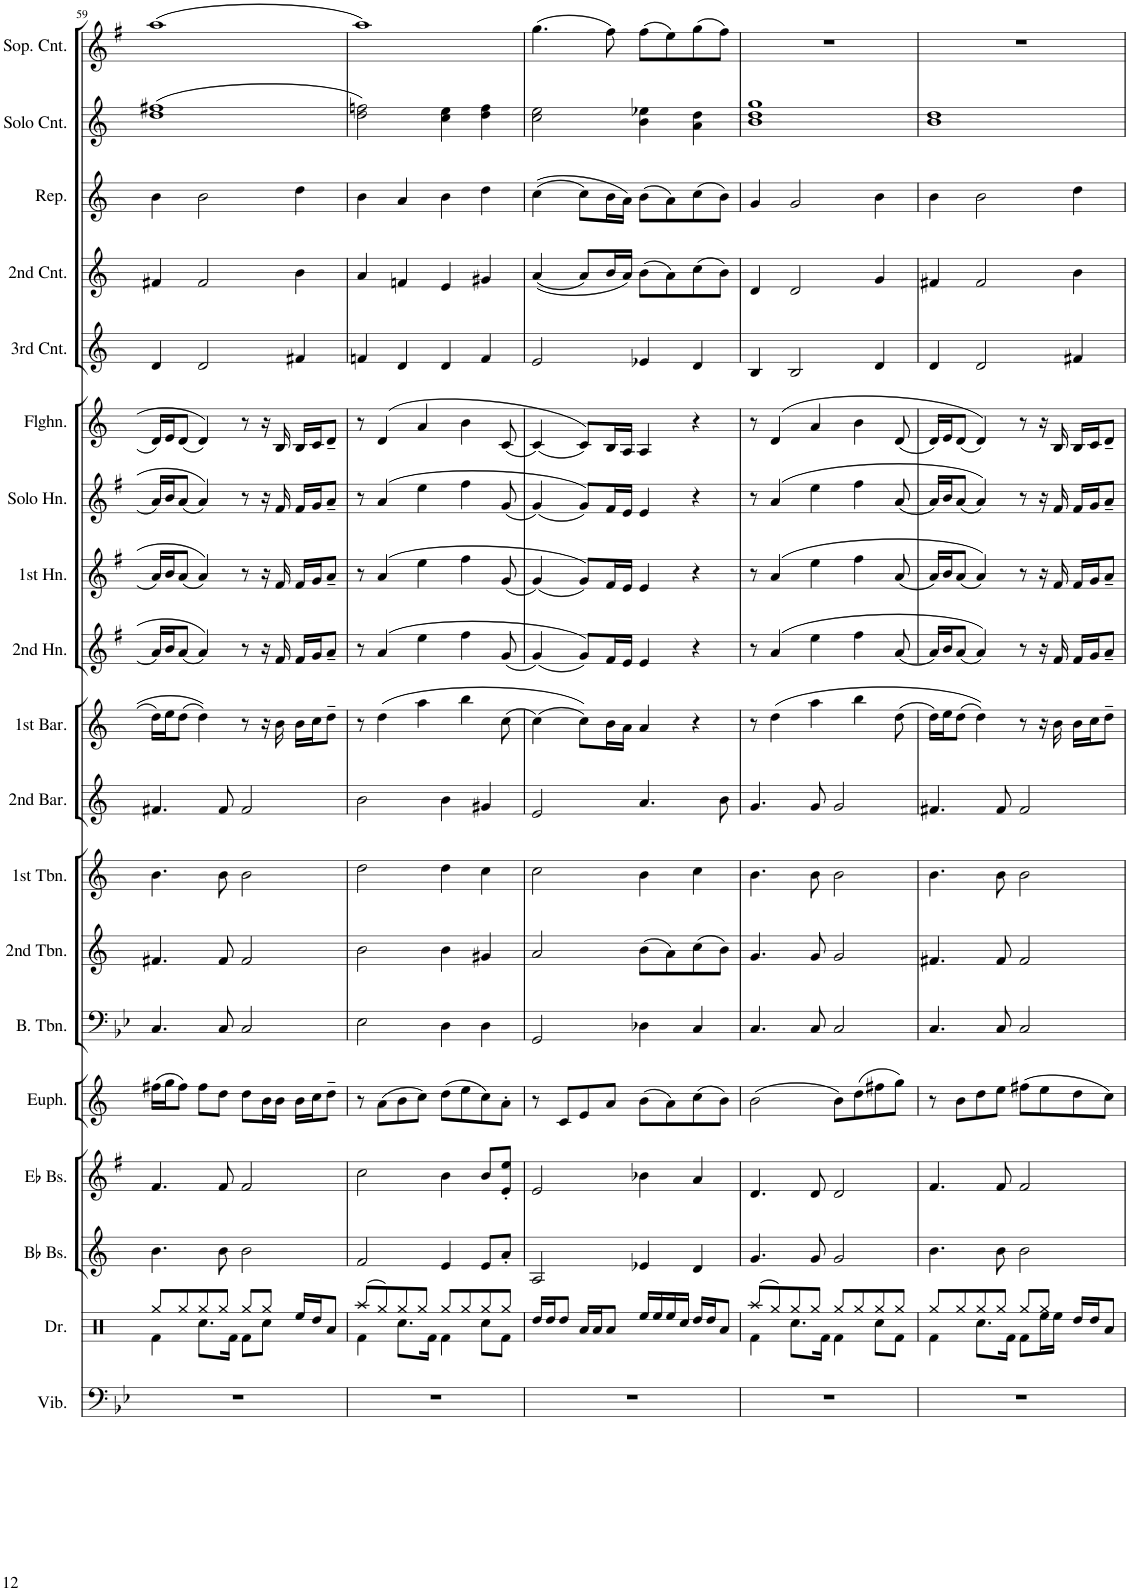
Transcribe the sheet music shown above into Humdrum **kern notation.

**kern	**kern	**kern	**kern	**kern	**kern	**kern	**kern	**kern	**kern	**kern	**kern	**kern	**kern	**kern	**kern	**kern	**kern	**kern
*part19	*part18	*part17	*part16	*part15	*part14	*part13	*part12	*part11	*part10	*part9	*part8	*part7	*part6	*part5	*part4	*part3	*part2	*part1
*staff19	*staff18	*staff17	*staff16	*staff15	*staff14	*staff13	*staff12	*staff11	*staff10	*staff9	*staff8	*staff7	*staff6	*staff5	*staff4	*staff3	*staff2	*staff1
*I"Percussion	*I"Drum Kit	*I"Bb Bass	*I"Eb Bass	*I"Euphonium	*I"Bass Trombone	*I"2nd Trombone	*I"1st Trombone	*I"2nd Baritone	*I"1st Baritone	*I"2nd Horn	*I"1st Horn	*I"Solo Horn	*I"Flugelhorn	*I"3rd Cornet	*I"2nd Cornet	*I"Repiano	*I"Solo Cornet	*I"Soprano Cornet
*I'Perc.	*I'Dr.	*I'Bb Bs.	*I'Eb Bs.	*I'Euph.	*I'B. Tbn.	*I'2nd Tbn.	*I'1st Tbn.	*I'2nd Bar.	*I'1st Bar.	*I'2nd Hn.	*I'1st Hn.	*I'Solo Hn.	*I'Flghn.	*I'3rd Cnt.	*I'2nd Cnt.	*I'Rep.	*I'Solo Cnt.	*I'Sop. Cnt.
!!LO:PB:g=z
*clefF4	*clefX	*clefG2	*clefG2	*clefG2	*clefF4	*clefG2	*clefG2	*clefG2	*clefG2	*clefG2	*clefG2	*clefG2	*clefG2	*clefG2	*clefG2	*clefG2	*clefG2	*clefG2
*	*	*Trd15c26	*Trd12c21	*Trd8c14	*	*Trd8c14	*Trd8c14	*Trd8c14	*Trd8c14	*Trd5c9	*Trd5c9	*Trd5c9	*Trd1c2	*Trd1c2	*Trd1c2	*Trd1c2	*Trd1c2	*Trd-2c-3
*k[b-e-]	*k[]	*k[]	*k[f#]	*k[]	*k[b-e-]	*k[]	*k[]	*k[]	*k[]	*k[f#]	*k[f#]	*k[f#]	*k[]	*k[]	*k[]	*k[]	*k[]	*k[f#]
*M4/4	*M4/4	*M4/4	*M4/4	*M4/4	*M4/4	*M4/4	*M4/4	*M4/4	*M4/4	*M4/4	*M4/4	*M4/4	*M4/4	*M4/4	*M4/4	*M4/4	*M4/4	*M4/4
*met(c)	*met(c)	*met(c)	*met(c)	*met(c)	*met(c)	*met(c)	*met(c)	*met(c)	*met(c)	*met(c)	*met(c)	*met(c)	*met(c)	*met(c)	*met(c)	*met(c)	*met(c)	*met(c)
=59	=59	=59	=59	=59	=59	=59	=59	=59	=59	=59	=59	=59	=59	=59	=59	=59	=59	=59
*	*^	*	*	*	*	*	*	*	*	*	*	*	*	*	*	*	*	*
1r	8Rgg/L	4Rf\	4.b\	4.f#/	(16ff#X\LL	4.C/	4.f#X/	4.b\	4.f#X/	16dd\LL	16a/LL	16a/LL	16a/LL	16d/LL	4d/	4f#X/	4b\	(1dd 1ff#X	(1aa
.	.	.	.	.	16gg\J	.	.	.	.	16ee\J	16b/J	16b/J	16b/J	16e/J	.	.	.	.	.
.	8Rgg/	.	.	.	8ff#\J)	.	.	.	.	(8dd\J	(8a/J	(8a/J	(8a/J	(8d/J	.	.	.	.	.
.	8Rgg/	8.Rcc\L	.	.	8ff#\L	.	.	.	.	4dd\)	4a/)	4a/)	4a/)	4d/)	2d/	2f#/	2b\	.	.
.	8Rgg/J	.	8b\	8f#/	8dd\J	8C/	8f#/	8b\	8f#/	.	.	.	.	.	.	.	.	.	.
.	.	16Rf\Jk	.	.	.	.	.	.	.	.	.	.	.	.	.	.	.	.	.
.	8Rgg/L	8Rf\L	2b\	2f#/	8dd\L	2C/	2f#/	2b\	2f#/	8r	8r	8r	8r	8r	.	.	.	.	.
.	8Rgg/J	8Rcc\J	.	.	16b\L	.	.	.	.	16r	16r	16r	16r	16r	.	.	.	.	.
.	.	.	.	.	16b\JJ	.	.	.	.	16b\	16f#/	16f#/	16f#/	16B/	.	.	.	.	.
.	16Ree/LL	4ryy	.	.	16b\LL	.	.	.	.	16b\LL	16f#/LL	16f#/LL	16f#/LL	16B/LL	4f#X/	4b\	4dd\	.	.
.	16Rdd/J	.	.	.	16cc\J	.	.	.	.	16cc\J	16g/J	16g/J	16g/J	16c/J	.	.	.	.	.
.	8Ra/J	.	.	.	8dd~\J	.	.	.	.	8dd~\J	8a~/J	8a~/J	8a~/J	8d~/J	.	.	.	.	.
=60	=60	=60	=60	=60	=60	=60	=60	=60	=60	=60	=60	=60	=60	=60	=60	=60	=60	=60	=60
1r	(8Raa/L	4Rf\	2f/	2cc\	8r	2E-\	2b\	2dd\	2b\	8r	8r	8r	8r	8r	4fn/	4a/	4b\	2dd\ 2ffn\)	1aa)
.	8Rgg/)	.	.	.	(8a\L	.	.	.	.	(4dd\	(4a/	(4a/	(4a/	(4d/	.	.	.	.	.
.	8Rgg/	8.Rcc\L	.	.	8b\	.	.	.	.	.	.	.	.	.	4d/	4fn/	4a/	.	.
.	8Rgg/J	.	.	.	8cc\J)	.	.	.	.	4aa\	4ee\	4ee\	4ee\	4a/	.	.	.	.	.
.	.	16Rf\Jk	.	.	.	.	.	.	.	.	.	.	.	.	.	.	.	.	.
.	8Rgg/L	4Rf\	4e/	4b\	(8dd\L	4D\	4b\	4dd\	4b\	.	.	.	.	.	4d/	4e/	4b\	4cc\ 4ee\	.
.	8Rgg/	.	.	.	8ee\	.	.	.	.	4bb\	4ff#\	4ff#\	4ff#\	4b\	.	.	.	.	.
.	8Rgg/	8Rcc\L	8e/L	8b/L	8cc\)	4D\	4g#X/	4cc\	4g#X/	.	.	.	.	.	4f/	4g#X/	4dd\	4dd\ 4ff\	.
.	8Rgg/J	8Rf\J	8a'/J	8e/' 8ee/'J	8a'\J	.	.	.	.	(8cc\	(8g/	(8g/	(8g/	(8c/	.	.	.	.	.
*	*v	*v	*	*	*	*	*	*	*	*	*	*	*	*	*	*	*	*	*
=61	=61	=61	=61	=61	=61	=61	=61	=61	=61	=61	=61	=61	=61	=61	=61	=61	=61	=61
1r	16Rdd/LL	2A/	2e/	8r	2GG/	2a/	2cc\	2e/	(4cc\)	(4g/)	(4g/)	(4g/)	(4c/)	2e/	((4a/	((4cc\	2cc\ 2ee\	(4.gg\
.	16Rdd/J	.	.	.	.	.	.	.	.	.	.	.	.	.	.	.	.	.
.	8Rdd/J	.	.	8c/L	.	.	.	.	.	.	.	.	.	.	.	.	.	.
.	16Ra/LL	.	.	8e/	.	.	.	.	8cc\L))	8g/L))	8g/L))	8g/L))	8c/L))	.	8a/L)	8cc\L)	.	.
.	16Ra/J	.	.	.	.	.	.	.	.	.	.	.	.	.	.	.	.	.
.	8Ra/J	.	.	8a/J	.	.	.	.	16b\L	16f#/L	16f#/L	16f#/L	16B/L	.	16b/L	16b\L	.	8ff#\)
.	.	.	.	.	.	.	.	.	16a\JJ	16e/JJ	16e/JJ	16e/JJ	16A/JJ	.	16a/JJ)	16a\JJ)	.	.
.	16Ree/LL	4e-X/	4b-X\	(8b\L	4D-X\	(8b\L	4b\	4.a/	4a/	4e/	4e/	4e/	4A/	4e-X/	(8b\L	(8b\L	4b\ 4ee-X\	(8ff#\L
.	16Ree/	.	.	.	.	.	.	.	.	.	.	.	.	.	.	.	.	.
.	16Ree/	.	.	8a\)	.	8a\)	.	.	.	.	.	.	.	.	8a\)	8a\)	.	8ee\)
.	16Rcc/JJ	.	.	.	.	.	.	.	.	.	.	.	.	.	.	.	.	.
.	16Rdd/LL	4d/	4a/	(8cc\	4C/	(8cc\	4cc\	.	4r	4r	4r	4r	4r	4d/	(8cc\	(8cc\	4a\ 4dd\	(8gg\
.	16Rdd/J	.	.	.	.	.	.	.	.	.	.	.	.	.	.	.	.	.
.	8Ra/J	.	.	8b\J)	.	8b\J)	.	8b\	.	.	.	.	.	.	8b\J)	8b\J)	.	8ff#\J)
=62	=62	=62	=62	=62	=62	=62	=62	=62	=62	=62	=62	=62	=62	=62	=62	=62	=62	=62
*	*^	*	*	*	*	*	*	*	*	*	*	*	*	*	*	*	*	*
1r	(8Raa/L	4Rf\	4.g/	4.d/	(2b\	4.C/	4.g/	4.b\	4.g/	8r	8r	8r	8r	8r	4B/	4d/	4g/	1b 1dd 1gg	1r
.	8Rgg/)	.	.	.	.	.	.	.	.	(4dd\	(4a/	(4a/	(4a/	(4d/	.	.	.	.	.
.	8Rgg/	8.Rcc\L	.	.	.	.	.	.	.	.	.	.	.	.	2B/	2d/	2g/	.	.
.	8Rgg/J	.	8g/	8d/	.	8C/	8g/	8b\	8g/	4aa\	4ee\	4ee\	4ee\	4a/	.	.	.	.	.
.	.	16Rf\Jk	.	.	.	.	.	.	.	.	.	.	.	.	.	.	.	.	.
.	8Rgg/L	4Rf\	2g/	2d/	8b\L)	2C/	2g/	2b\	2g/	.	.	.	.	.	.	.	.	.	.
.	8Rgg/	.	.	.	(8dd\	.	.	.	.	4bb\	4ff#\	4ff#\	4ff#\	4b\	.	.	.	.	.
.	8Rgg/	8Rcc\L	.	.	8ff#X\	.	.	.	.	.	.	.	.	.	4d/	4g/	4b\	.	.
.	8Rgg/J	8Rf\J	.	.	8gg\J)	.	.	.	.	(8dd\	(8a/	(8a/	(8a/	(8d/	.	.	.	.	.
=63	=63	=63	=63	=63	=63	=63	=63	=63	=63	=63	=63	=63	=63	=63	=63	=63	=63	=63	=63
1r	8Rgg/L	4Rf\	4.b\	4.f#/	8r	4.C/	4.f#X/	4.b\	4.f#X/	16dd\LL)	16a/LL)	16a/LL)	16a/LL)	16d/LL)	4d/	4f#X/	4b\	1b 1dd	1r
.	.	.	.	.	.	.	.	.	.	16ee\J	16b/J	16b/J	16b/J	16e/J	.	.	.	.	.
.	8Rgg/	.	.	.	8b\L	.	.	.	.	(8dd\J	(8a/J	(8a/J	(8a/J	(8d/J	.	.	.	.	.
.	8Rgg/	8.Rcc\L	.	.	8dd\	.	.	.	.	4dd\))	4a/))	4a/))	4a/))	4d/))	2d/	2f#/	2b\	.	.
.	8Rgg/J	.	8b\	8f#/	8ee\J	8C/	8f#/	8b\	8f#/	.	.	.	.	.	.	.	.	.	.
.	.	16Rf\Jk	.	.	.	.	.	.	.	.	.	.	.	.	.	.	.	.	.
.	8Rgg/L	8Rf\L	2b\	2f#/	(8ff#X\L	2C/	2f#/	2b\	2f#/	8r	8r	8r	8r	8r	.	.	.	.	.
.	8Rgg/J	16Ree\L	.	.	8ee\	.	.	.	.	16r	16r	16r	16r	16r	.	.	.	.	.
.	.	16Ree\JJ	.	.	.	.	.	.	.	16b\	16f#/	16f#/	16f#/	16B/	.	.	.	.	.
.	16Rdd/LL	4ryy	.	.	8dd\	.	.	.	.	16b\LL	16f#/LL	16f#/LL	16f#/LL	16B/LL	4f#X/	4b\	4dd\	.	.
.	16Rdd/J	.	.	.	.	.	.	.	.	16cc\J	16g/J	16g/J	16g/J	16c/J	.	.	.	.	.
.	8Ra/J	.	.	.	8cc\J)	.	.	.	.	8dd~\J	8a~/J	8a~/J	8a~/J	8d~/J	.	.	.	.	.
*	*v	*v	*	*	*	*	*	*	*	*	*	*	*	*	*	*	*	*	*
=	=	=	=	=	=	=	=	=	=	=	=	=	=	=	=	=	=	=
*-	*-	*-	*-	*-	*-	*-	*-	*-	*-	*-	*-	*-	*-	*-	*-	*-	*-	*-
